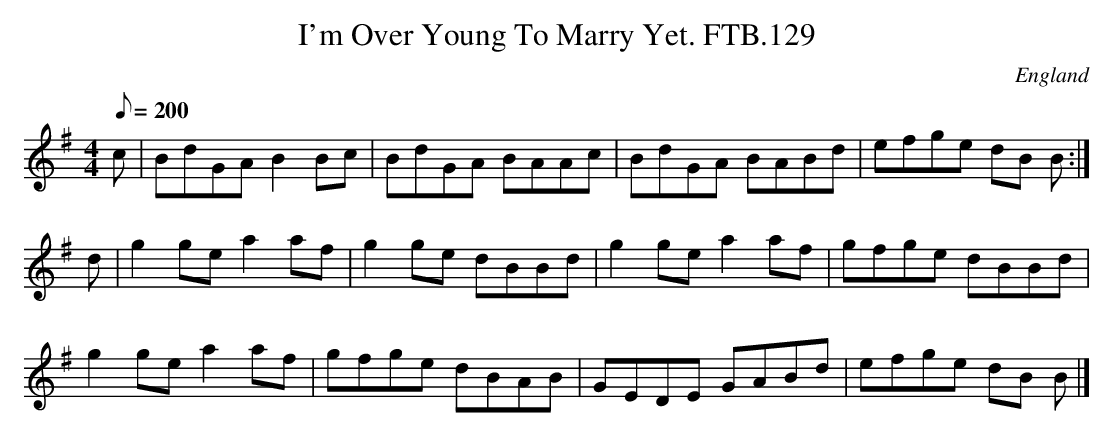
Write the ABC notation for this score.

X:1
T:I'm Over Young To Marry Yet. FTB.129
M:4/4
L:1/8
Q:200
O:England
K:G
c|BdGAB2Bc|BdGA BAAc|BdGA BABd|efge dB B:|
d|g2gea2af|g2ge dBBd|g2gea2af|gfge dBBd|
g2gea2af|gfge dBAB|GEDE GABd|efge dB B|]
